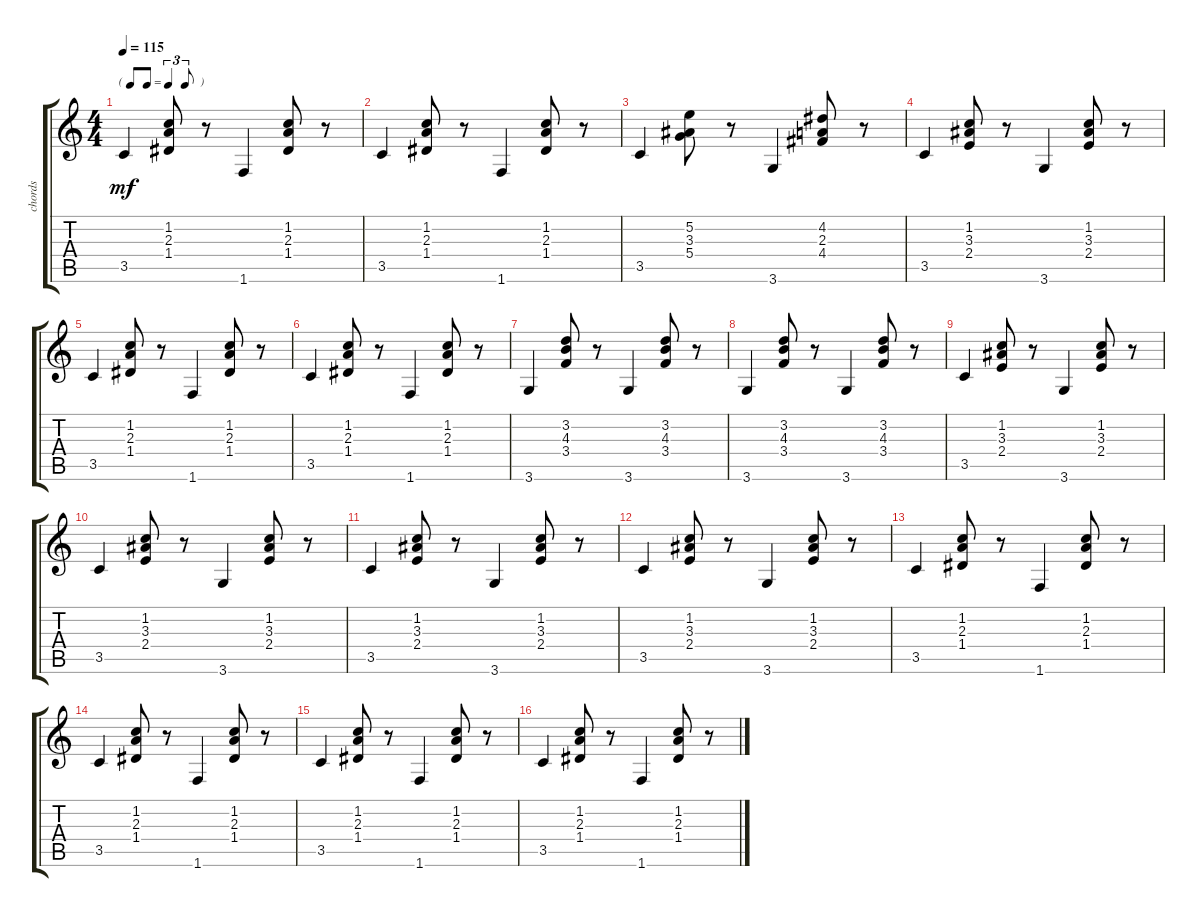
\track ("chords" "chords") {instrument acousticguitarnylon}
\staff {score tabs}
\tuning (E4 B3 G3 D3 A2 E2) {hide}
\ts (4 4)
\tf triplet8th
\tempo 115
\clef g2
\ks c
3.5.4{dy mf} (1.2 2.3 1.4).8 r.8 1.6.4 (1.2 2.3 1.4).8 r.8 |
3.5.4 (1.2 2.3 1.4).8 r.8 1.6.4 (1.2 2.3 1.4).8 r.8 |
3.5.4 (5.2 3.3 5.4).8 r.8 3.6.4 (4.2 2.3 4.4).8 r.8 |
3.5.4 (1.2 3.3 2.4).8 r.8 3.6.4 (1.2 3.3 2.4).8 r.8 |
3.5.4 (1.2 2.3 1.4).8 r.8 1.6.4 (1.2 2.3 1.4).8 r.8 |
3.5.4 (1.2 2.3 1.4).8 r.8 1.6.4 (1.2 2.3 1.4).8 r.8 |
3.6.4 (3.2 4.3 3.4).8 r.8 3.6.4 (3.2 4.3 3.4).8 r.8 |
3.6.4 (3.2 4.3 3.4).8 r.8 3.6.4 (3.2 4.3 3.4).8 r.8 |
3.5.4 (1.2 3.3 2.4).8 r.8 3.6.4 (1.2 3.3 2.4).8 r.8 |
3.5.4 (1.2 3.3 2.4).8 r.8 3.6.4 (1.2 3.3 2.4).8 r.8 |
3.5.4 (1.2 3.3 2.4).8 r.8 3.6.4 (1.2 3.3 2.4).8 r.8 |
3.5.4 (1.2 3.3 2.4).8 r.8 3.6.4 (1.2 3.3 2.4).8 r.8 |
3.5.4 (1.2 2.3 1.4).8 r.8 1.6.4 (1.2 2.3 1.4).8 r.8 |
3.5.4 (1.2 2.3 1.4).8 r.8 1.6.4 (1.2 2.3 1.4).8 r.8 |
3.5.4 (1.2 2.3 1.4).8 r.8 1.6.4 (1.2 2.3 1.4).8 r.8 |
3.5.4 (1.2 2.3 1.4).8 r.8 1.6.4 (1.2 2.3 1.4).8 r.8
